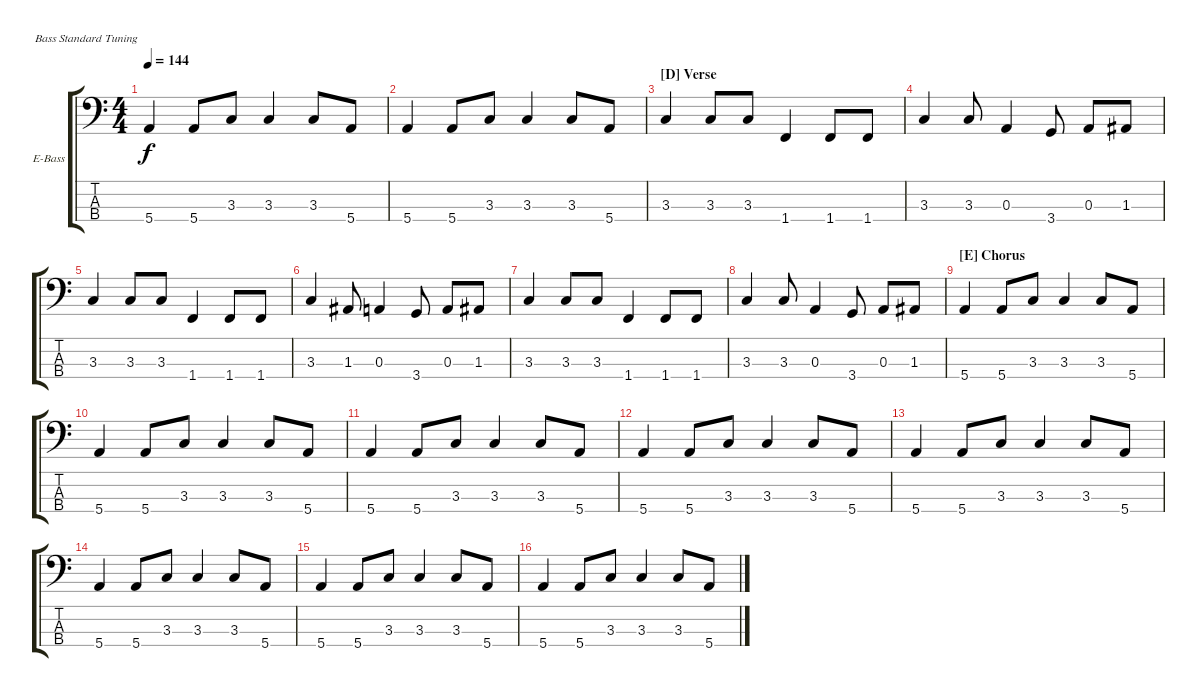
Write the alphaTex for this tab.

\defaultSystemsLayout 4
\bracketExtendMode groupsimilarinstruments
\firstSystemTrackNameOrientation horizontal
\otherSystemsTrackNameOrientation horizontal
\track ("Electric Bass" "E-Bass") {instrument electricbassfinger}
\staff {score tabs}
\tuning (G2 D2 A1 E1)
\ts (4 4)
\tempo 144
\clef f4
\scale
1.03909
\ks c
5.4.4{dy f} 5.4.8 3.3.8 3.3.4 3.3.8 5.4.8 |
\scale
0.960908 5.4.4 5.4.8 3.3.8 3.3.4 3.3.8 5.4.8 |
\section ("D" "Verse")
\scale
1.03909 3.3.4 3.3.8 3.3.8 1.4.4 1.4.8 1.4.8 |
\scale
0.960908 3.3.4 3.3.8 0.3.4 3.4.8 0.3.8 1.3.8 |
\scale
1.03909 3.3.4 3.3.8 3.3.8 1.4.4 1.4.8 1.4.8 |
\scale
0.960908 3.3.4 1.3.8 0.3.4 3.4.8 0.3.8 1.3.8 |
\scale
1.03909 3.3.4 3.3.8 3.3.8 1.4.4 1.4.8 1.4.8 |
\scale
0.960908 3.3.4 3.3.8 0.3.4 3.4.8 0.3.8 1.3.8 |
\section ("E" "Chorus")
\scale
1.03909 5.4.4 5.4.8 3.3.8 3.3.4 3.3.8 5.4.8 |
\scale
0.960908 5.4.4 5.4.8 3.3.8 3.3.4 3.3.8 5.4.8 |
\scale
1.03909 5.4.4 5.4.8 3.3.8 3.3.4 3.3.8 5.4.8 |
\scale
0.960908 5.4.4 5.4.8 3.3.8 3.3.4 3.3.8 5.4.8 |
\scale
1.03909 5.4.4 5.4.8 3.3.8 3.3.4 3.3.8 5.4.8 |
\scale
0.960908 5.4.4 5.4.8 3.3.8 3.3.4 3.3.8 5.4.8 |
\scale
1.03909 5.4.4 5.4.8 3.3.8 3.3.4 3.3.8 5.4.8 |
\scale
0.960908 5.4.4 5.4.8 3.3.8 3.3.4 3.3.8 5.4.8
